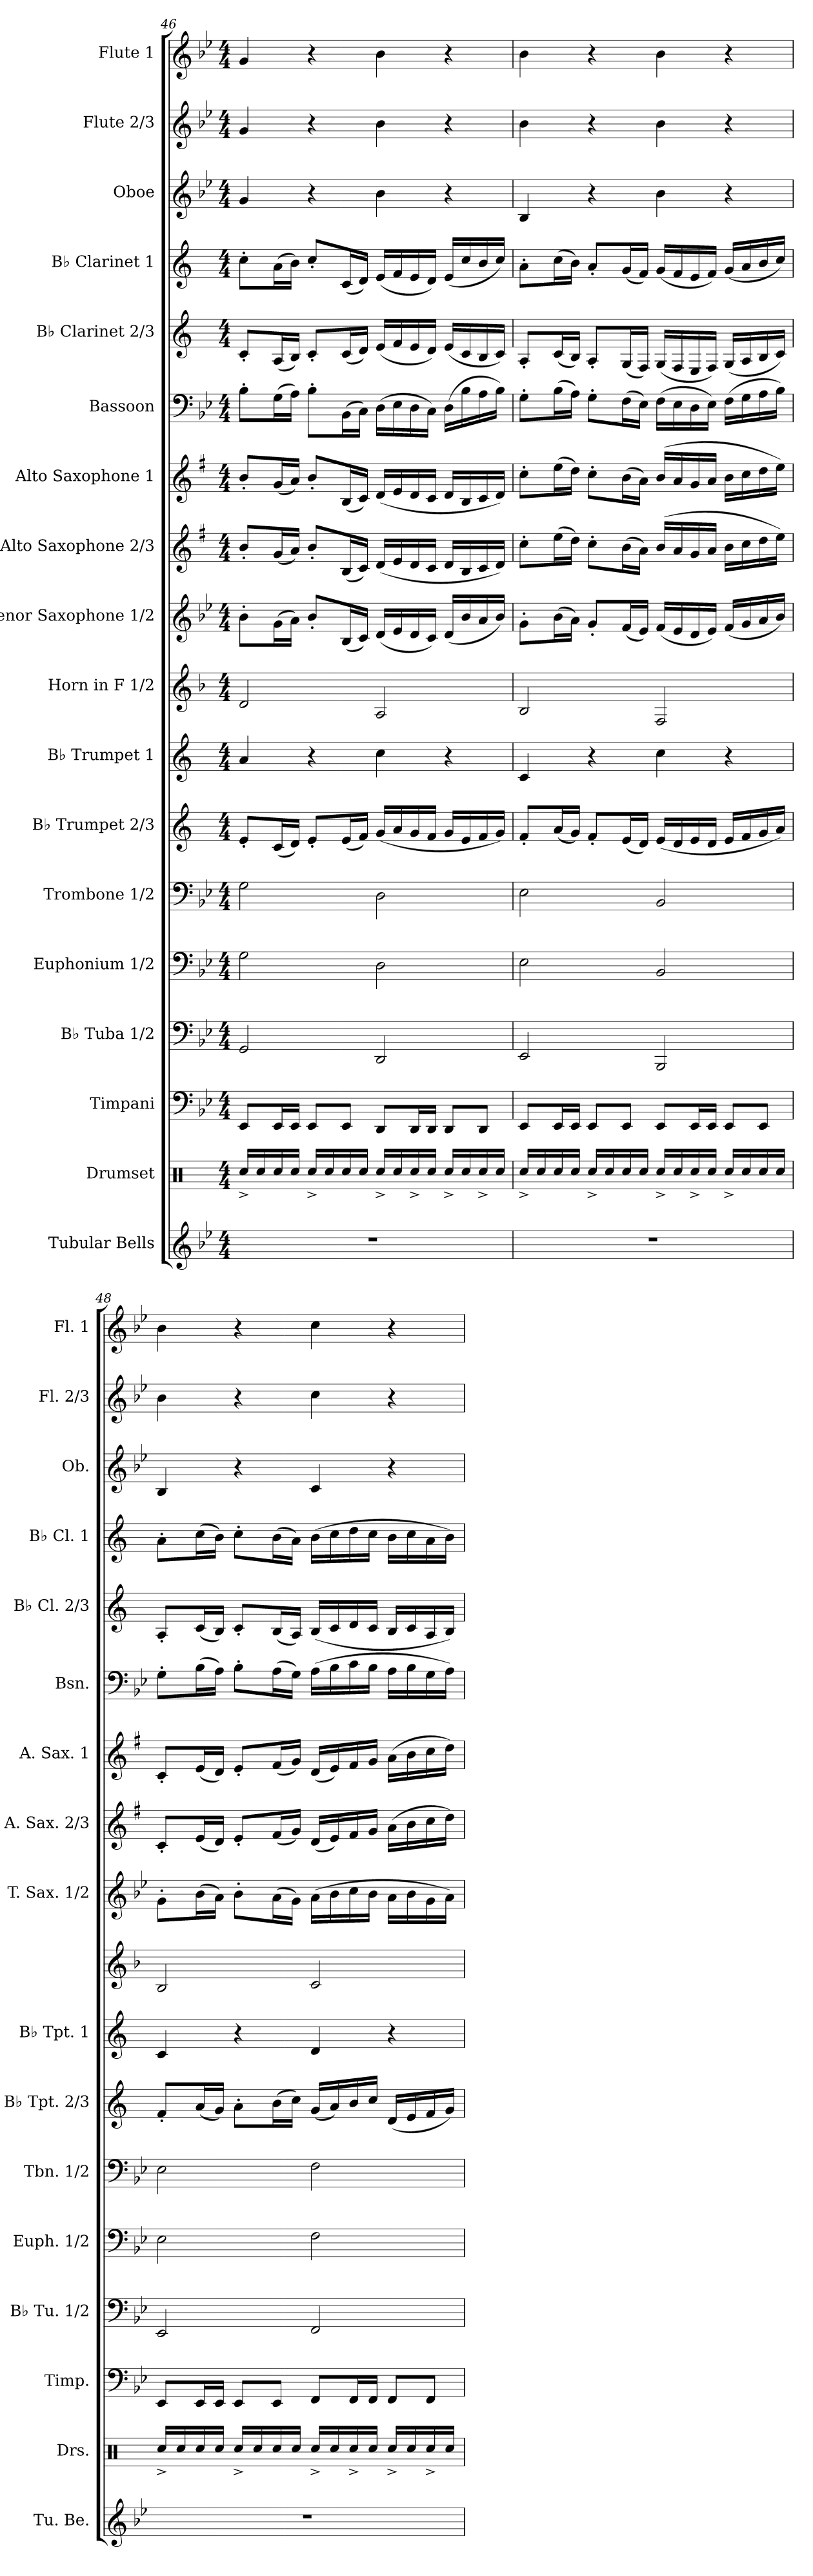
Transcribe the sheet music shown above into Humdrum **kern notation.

**kern	**kern	**kern	**kern	**kern	**kern	**kern	**kern	**kern	**kern	**kern	**kern	**kern	**kern	**kern	**kern	**kern	**kern
*part18	*part17	*part16	*part15	*part14	*part13	*part12	*part11	*part10	*part9	*part8	*part7	*part6	*part5	*part4	*part3	*part2	*part1
*staff18	*staff17	*staff16	*staff15	*staff14	*staff13	*staff12	*staff11	*staff10	*staff9	*staff8	*staff7	*staff6	*staff5	*staff4	*staff3	*staff2	*staff1
*I"Tubular Bells	*I"Drumset	*I"Timpani	*I"B♭ Tuba 1/2	*I"Euphonium 1/2	*I"Trombone 1/2	*I"B♭ Trumpet 2/3	*I"B♭ Trumpet 1	*I"Horn in F 1/2	*I"Tenor Saxophone 1/2	*I"Alto Saxophone 2/3	*I"Alto Saxophone 1	*I"Bassoon	*I"B♭ Clarinet 2/3	*I"B♭ Clarinet 1	*I"Oboe	*I"Flute 2/3	*I"Flute 1
*I'Tu. Be.	*I'Drs.	*I'Timp.	*I'B♭ Tu. 1/2	*I'Euph. 1/2	*I'Tbn. 1/2	*I'B♭ Tpt. 2/3	*I'B♭ Tpt. 1	*	*I'T. Sax. 1/2	*I'A. Sax. 2/3	*I'A. Sax. 1	*I'Bsn.	*I'B♭ Cl. 2/3	*I'B♭ Cl. 1	*I'Ob.	*I'Fl. 2/3	*I'Fl. 1
*clefG2	*clefX	*clefF4	*clefF4	*clefF4	*clefF4	*clefG2	*clefG2	*clefG2	*clefG2	*clefG2	*clefG2	*clefF4	*clefG2	*clefG2	*clefG2	*clefG2	*clefG2
*	*	*	*	*	*	*ITrd1c2	*ITrd1c2	*ITrd4c7	*ITrd8c14	*ITrd5c9	*ITrd5c9	*	*ITrd1c2	*ITrd1c2	*	*	*
*k[b-e-]	*k[]	*k[b-e-]	*k[b-e-]	*k[b-e-]	*k[b-e-]	*k[b-e-]	*k[b-e-]	*k[b-e-]	*k[b-e-]	*k[b-e-]	*k[b-e-]	*k[b-e-]	*k[b-e-]	*k[b-e-]	*k[b-e-]	*k[b-e-]	*k[b-e-]
*M4/4	*M4/4	*M4/4	*M4/4	*M4/4	*M4/4	*M4/4	*M4/4	*M4/4	*M4/4	*M4/4	*M4/4	*M4/4	*M4/4	*M4/4	*M4/4	*M4/4	*M4/4
=46	=46	=46	=46	=46	=46	=46	=46	=46	=46	=46	=46	=46	=46	=46	=46	=46	=46
1r	16Rcc^/LL	8EE-/L	2GG/	2G\	2G\	8d'/L	4g/	2G/	8B-'\L	8d'/L	8d'/L	8B-'\L	8B-'/L	8b-'\L	4g/	4g/	4g/
.	16Rcc/	.	.	.	.	.	.	.	.	.	.	.	.	.	.	.	.
.	16Rcc/	16EE-/L	.	.	.	(16B-/L	.	.	(16G\L	(16B-/L	(16B-/L	(16G\L	(16G/L	(16g\L	.	.	.
.	16Rcc/JJ	16EE-/JJ	.	.	.	16c/JJ)	.	.	16A\JJ)	16c/JJ)	16c/JJ)	16A\JJ)	16A/JJ)	16a\JJ)	.	.	.
.	16Rcc^/LL	8EE-/L	.	.	.	8d'/L	4r	.	8B-'/L	8d'/L	8d'/L	8B-'\L	8B-'/L	8b-'/L	4r	4r	4r
.	16Rcc/	.	.	.	.	.	.	.	.	.	.	.	.	.	.	.	.
.	16Rcc/	8EE-/J	.	.	.	(16d/L	.	.	(16BB-/L	(16D/L	(16D/L	(16BB-\L	(16B-/L	(16B-/L	.	.	.
.	16Rcc/JJ	.	.	.	.	16e-/JJ)	.	.	16C/JJ)	16E-/JJ)	16E-/JJ)	16C\JJ)	16c/JJ)	16c/JJ)	.	.	.
.	16Rcc^/LL	8DD/L	2DD/	2D\	2D\	(16f/LL	4b-\	2D/	(16D/LL	(16F/LL	(16F/LL	(16D\LL	(16d/LL	(16d/LL	4b-\	4b-\	4b-\
.	16Rcc/	.	.	.	.	16g/	.	.	16E-/	16G/	16G/	16E-\	16e-/	16e-/	.	.	.
.	16Rcc^/	16DD/L	.	.	.	16f/	.	.	16D/	16F/	16F/	16D\	16d/	16d/	.	.	.
.	16Rcc/JJ	16DD/JJ	.	.	.	16e-/JJ	.	.	16C/JJ)	16E-/JJ	16E-/JJ	16C\JJ)	16c/JJ)	16c/JJ)	.	.	.
.	16Rcc^/LL	8DD/L	.	.	.	16f/LL	4r	.	(16D/LL	16F/LL	16F/LL	(16D\LL	(16d/LL	(16d/LL	4r	4r	4r
.	16Rcc/	.	.	.	.	16d/	.	.	16B-/	16D/	16D/	16B-\	16B-/	16b-/	.	.	.
.	16Rcc^/	8DD/J	.	.	.	16e-/	.	.	16A/	16E-/	16E-/	16A\	16A/	16a/	.	.	.
.	16Rcc/JJ	.	.	.	.	16f/JJ)	.	.	16B-/JJ)	16F/JJ)	16F/JJ)	16B-\JJ)	16B-/JJ)	16b-/JJ)	.	.	.
=47	=47	=47	=47	=47	=47	=47	=47	=47	=47	=47	=47	=47	=47	=47	=47	=47	=47
1r	16Rcc^/LL	8EE-/L	2EE-/	2E-\	2E-\	8e-'/L	4B-/	2E-/	8G'\L	8e-'\L	8e-'\L	8G'\L	8G'/L	8g'\L	4B-/	4b-\	4b-\
.	16Rcc/	.	.	.	.	.	.	.	.	.	.	.	.	.	.	.	.
.	16Rcc/	16EE-/L	.	.	.	(16g/L	.	.	(16B-\L	(16g\L	(16g\L	(16B-\L	(16B-/L	(16b-\L	.	.	.
.	16Rcc/JJ	16EE-/JJ	.	.	.	16f/JJ)	.	.	16A\JJ)	16f\JJ)	16f\JJ)	16A\JJ)	16A/JJ)	16a\JJ)	.	.	.
.	16Rcc^/LL	8EE-/L	.	.	.	8e-'/L	4r	.	8G'/L	8e-'\L	8e-'\L	8G'\L	8G'/L	8g'/L	4r	4r	4r
.	16Rcc/	.	.	.	.	.	.	.	.	.	.	.	.	.	.	.	.
.	16Rcc/	8EE-/J	.	.	.	(16d/L	.	.	(16F/L	(16d\L	(16d\L	(16F\L	(16F/L	(16f/L	.	.	.
.	16Rcc/JJ	.	.	.	.	16c/JJ)	.	.	16E-/JJ)	16c\JJ)	16c\JJ)	16E-\JJ)	16E-/JJ)	16e-/JJ)	.	.	.
.	16Rcc^/LL	8EE-/L	2BBB-/	2BB-/	2BB-/	(16d/LL	4b-\	2BB-/	(16F/LL	(16d/LL	(16d/LL	(16F\LL	(16F/LL	(16f/LL	4b-\	4b-\	4b-\
.	16Rcc/	.	.	.	.	16c/	.	.	16E-/	16c/	16c/	16E-\	16E-/	16e-/	.	.	.
.	16Rcc^/	16EE-/L	.	.	.	16d/	.	.	16D/	16B-/	16B-/	16D\	16D/	16d/	.	.	.
.	16Rcc/JJ	16EE-/JJ	.	.	.	16c/JJ	.	.	16E-/JJ)	16c/JJ	16c/JJ	16E-\JJ)	16E-/JJ)	16e-/JJ)	.	.	.
.	16Rcc^/LL	8EE-/L	.	.	.	16d/LL	4r	.	(16F/LL	16d\LL	16d\LL	(16F\LL	(16F/LL	(16f/LL	4r	4r	4r
.	16Rcc/	.	.	.	.	16e-/	.	.	16G/	16e-\	16e-\	16G\	16G/	16g/	.	.	.
.	16Rcc/	8EE-/J	.	.	.	16f/	.	.	16A/	16f\	16f\	16A\	16A/	16a/	.	.	.
.	16Rcc/JJ	.	.	.	.	16g/JJ)	.	.	16B-/JJ)	16g\JJ)	16g\JJ)	16B-\JJ)	16B-/JJ)	16b-/JJ)	.	.	.
!!LO:PB:g=z
=48	=48	=48	=48	=48	=48	=48	=48	=48	=48	=48	=48	=48	=48	=48	=48	=48	=48
1r	16Rcc^/LL	8EE-/L	2EE-/	2E-\	2E-\	8e-'/L	4B-/	2E-/	8G'\L	8E-'/L	8E-'/L	8G'\L	8G'/L	8g'\L	4B-/	4b-\	4b-\
.	16Rcc/	.	.	.	.	.	.	.	.	.	.	.	.	.	.	.	.
.	16Rcc/	16EE-/L	.	.	.	(16g/L	.	.	(16B-\L	(16G/L	(16G/L	(16B-\L	(16B-/L	(16b-\L	.	.	.
.	16Rcc/JJ	16EE-/JJ	.	.	.	16f/JJ)	.	.	16A\JJ)	16F/JJ)	16F/JJ)	16A\JJ)	16A/JJ)	16a\JJ)	.	.	.
.	16Rcc^/LL	8EE-/L	.	.	.	8g'\L	4r	.	8B-'\L	8G'/L	8G'/L	8B-'\L	8B-'/L	8b-'\L	4r	4r	4r
.	16Rcc/	.	.	.	.	.	.	.	.	.	.	.	.	.	.	.	.
.	16Rcc/	8EE-/J	.	.	.	(16a\L	.	.	(16A\L	(16A/L	(16A/L	(16A\L	(16A/L	(16a\L	.	.	.
.	16Rcc/JJ	.	.	.	.	16b-\JJ)	.	.	16G\JJ)	16B-/JJ)	16B-/JJ)	16G\JJ)	16G/JJ)	16g\JJ)	.	.	.
.	16Rcc^/LL	8FF/L	2FF/	2F\	2F\	(16f/LL	4c/	2F/	(16A\LL	(16F/LL	(16F/LL	(16A\LL	(16A/LL	(16a\LL	4c/	4cc\	4cc\
.	16Rcc/	.	.	.	.	16g/)	.	.	16B-\	16G/)	16G/)	16B-\	16B-/	16b-\	.	.	.
.	16Rcc^/	16FF/L	.	.	.	16a/	.	.	16c\	16A/	16A/	16c\	16c/	16cc\	.	.	.
.	16Rcc/JJ	16FF/JJ	.	.	.	16b-/JJ	.	.	16B-\JJ	16B-/JJ	16B-/JJ	16B-\JJ	16B-/JJ	16b-\JJ	.	.	.
.	16Rcc^/LL	8FF/L	.	.	.	(16c/LL	4r	.	16A\LL	(16c\LL	(16c\LL	16A\LL	16A/LL	16a\LL	4r	4r	4r
.	16Rcc/	.	.	.	.	16d/	.	.	16B-\	16d\	16d\	16B-\	16B-/	16b-\	.	.	.
.	16Rcc^/	8FF/J	.	.	.	16e-/	.	.	16G\	16e-\	16e-\	16G\	16G/	16g\	.	.	.
.	16Rcc/JJ	.	.	.	.	16f/JJ)	.	.	16A\JJ)	16f\JJ)	16f\JJ)	16A\JJ)	16A/JJ)	16a\JJ)	.	.	.
=	=	=	=	=	=	=	=	=	=	=	=	=	=	=	=	=	=
*-	*-	*-	*-	*-	*-	*-	*-	*-	*-	*-	*-	*-	*-	*-	*-	*-	*-
